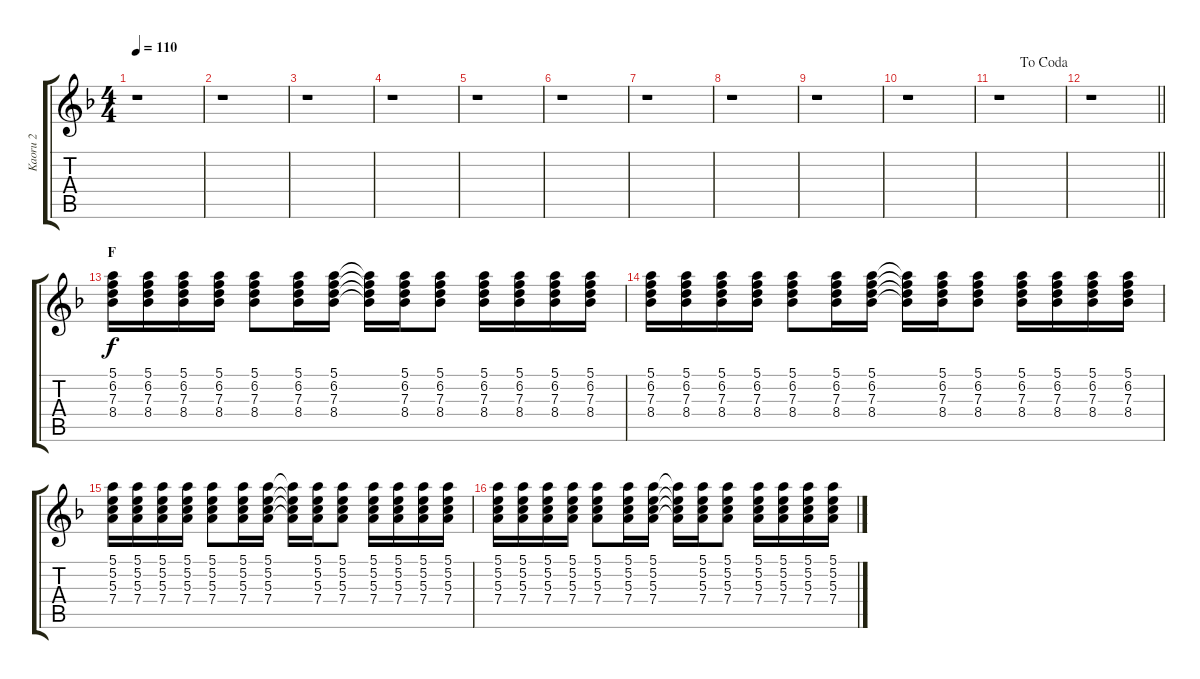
\track ("Kaoru 2" "Kaoru 2") {instrument acousticguitarsteel}
\staff {score tabs}
\tuning (E4 B3 G3 D3 A2 D2) {hide}
\ts (4 4)
\tempo 110
\clef g2
\ks dminor
r.1{dy f} |
r.1 |
r.1 |
r.1 |
r.1 |
r.1 |
r.1 |
r.1 |
r.1 |
r.1 |
\jump dacoda
r.1 |
\barLineRight lightlight
r.1 |
\section ("" "F")
(5.1 6.2 7.3 8.4).16 (5.1 6.2 7.3 8.4).16 (5.1 6.2 7.3 8.4).16 (5.1 6.2 7.3 8.4).16 (5.1 6.2 7.3 8.4).8 (5.1 6.2 7.3 8.4).16 (5.1 6.2 7.3 8.4).16 (5.1{t} 6.2{t} 7.3{t} 8.4{t}).16 (5.1 6.2 7.3 8.4).16 (5.1 6.2 7.3 8.4).8 (5.1 6.2 7.3 8.4).16 (5.1 6.2 7.3 8.4).16 (5.1 6.2 7.3 8.4).16 (5.1 6.2 7.3 8.4).16 |
(5.1 6.2 7.3 8.4).16 (5.1 6.2 7.3 8.4).16 (5.1 6.2 7.3 8.4).16 (5.1 6.2 7.3 8.4).16 (5.1 6.2 7.3 8.4).8 (5.1 6.2 7.3 8.4).16 (5.1 6.2 7.3 8.4).16 (5.1{t} 6.2{t} 7.3{t} 8.4{t}).16 (5.1 6.2 7.3 8.4).16 (5.1 6.2 7.3 8.4).8 (5.1 6.2 7.3 8.4).16 (5.1 6.2 7.3 8.4).16 (5.1 6.2 7.3 8.4).16 (5.1 6.2 7.3 8.4).16 |
(5.1 5.2 5.3 7.4).16 (5.1 5.2 5.3 7.4).16 (5.1 5.2 5.3 7.4).16 (5.1 5.2 5.3 7.4).16 (5.1 5.2 5.3 7.4).8 (5.1 5.2 5.3 7.4).16 (5.1 5.2 5.3 7.4).16 (5.1{t} 5.2{t} 5.3{t} 7.4{t}).16 (5.1 5.2 5.3 7.4).16 (5.1 5.2 5.3 7.4).8 (5.1 5.2 5.3 7.4).16 (5.1 5.2 5.3 7.4).16 (5.1 5.2 5.3 7.4).16 (5.1 5.2 5.3 7.4).16 |
(5.1 5.2 5.3 7.4).16 (5.1 5.2 5.3 7.4).16 (5.1 5.2 5.3 7.4).16 (5.1 5.2 5.3 7.4).16 (5.1 5.2 5.3 7.4).8 (5.1 5.2 5.3 7.4).16 (5.1 5.2 5.3 7.4).16 (5.1{t} 5.2{t} 5.3{t} 7.4{t}).16 (5.1 5.2 5.3 7.4).16 (5.1 5.2 5.3 7.4).8 (5.1 5.2 5.3 7.4).16 (5.1 5.2 5.3 7.4).16 (5.1 5.2 5.3 7.4).16 (5.1 5.2 5.3 7.4).16
